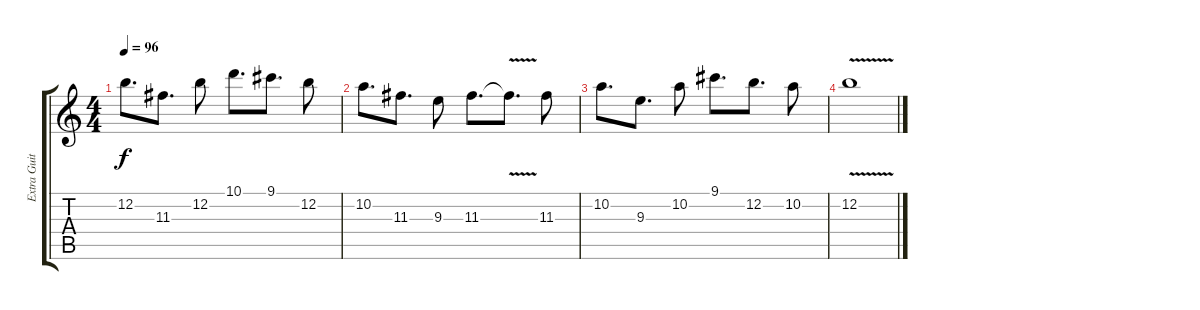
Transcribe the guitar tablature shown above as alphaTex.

\track ("Extra Guitar #2" "Extra Guit") {instrument distortionguitar}
\staff {score tabs}
\tuning (E4 B3 G3 D3 A2 E2) {hide}
\ts (4 4)
\tempo 96
\clef g2
\ks c
12.2.8{d dy f} 11.3.8{d} 12.2.8 10.1.8{d} 9.1.8{d} 12.2.8 |
10.2.8{d} 11.3.8{d} 9.3.8 11.3.8{d} 11.3{v t}.8{d} 11.3.8 |
10.2.8{d} 9.3.8{d} 10.2.8 9.1.8{d} 12.2.8{d} 10.2.8 |
12.2{v}.1
